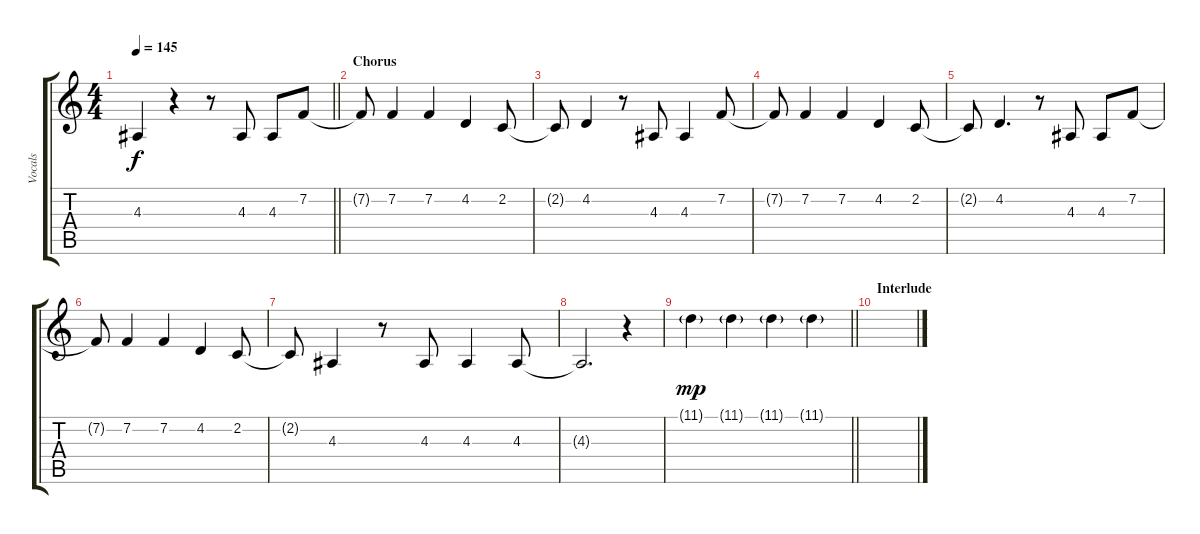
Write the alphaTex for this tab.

\track ("Vocals" "Vocals") {instrument altosax}
\staff {score tabs}
\tuning (Eb4 Bb3 Gb3 Db3 Ab2 Eb2) {hide}
\ts (4 4)
\tempo 145
\clef g2
\barLineRight lightlight
\ks c
4.3{t}.4{dy f} r.4 r.8 4.3.8 4.3.8 7.2.8 |
\section ("" "Chorus")
7.2{t}.8 7.2.4 7.2.4 4.2.4 2.2.8 |
2.2{t}.8 4.2.4 r.8 4.3.8 4.3.4 7.2.8 |
7.2{t}.8 7.2.4 7.2.4 4.2.4 2.2.8 |
2.2{t}.8 4.2.4{d} r.8 4.3.8 4.3.8 7.2.8 |
7.2{t}.8 7.2.4 7.2.4 4.2.4 2.2.8 |
2.2{t}.8 4.3.4 r.8 4.3.8 4.3.4 4.3.8 |
4.3{t}.2{d} r.4 |
\barLineRight lightlight
11.1{g}.4{dy mp} 11.1{g}.4 11.1{g}.4 11.1{g}.4 |
\section ("" "Interlude")
